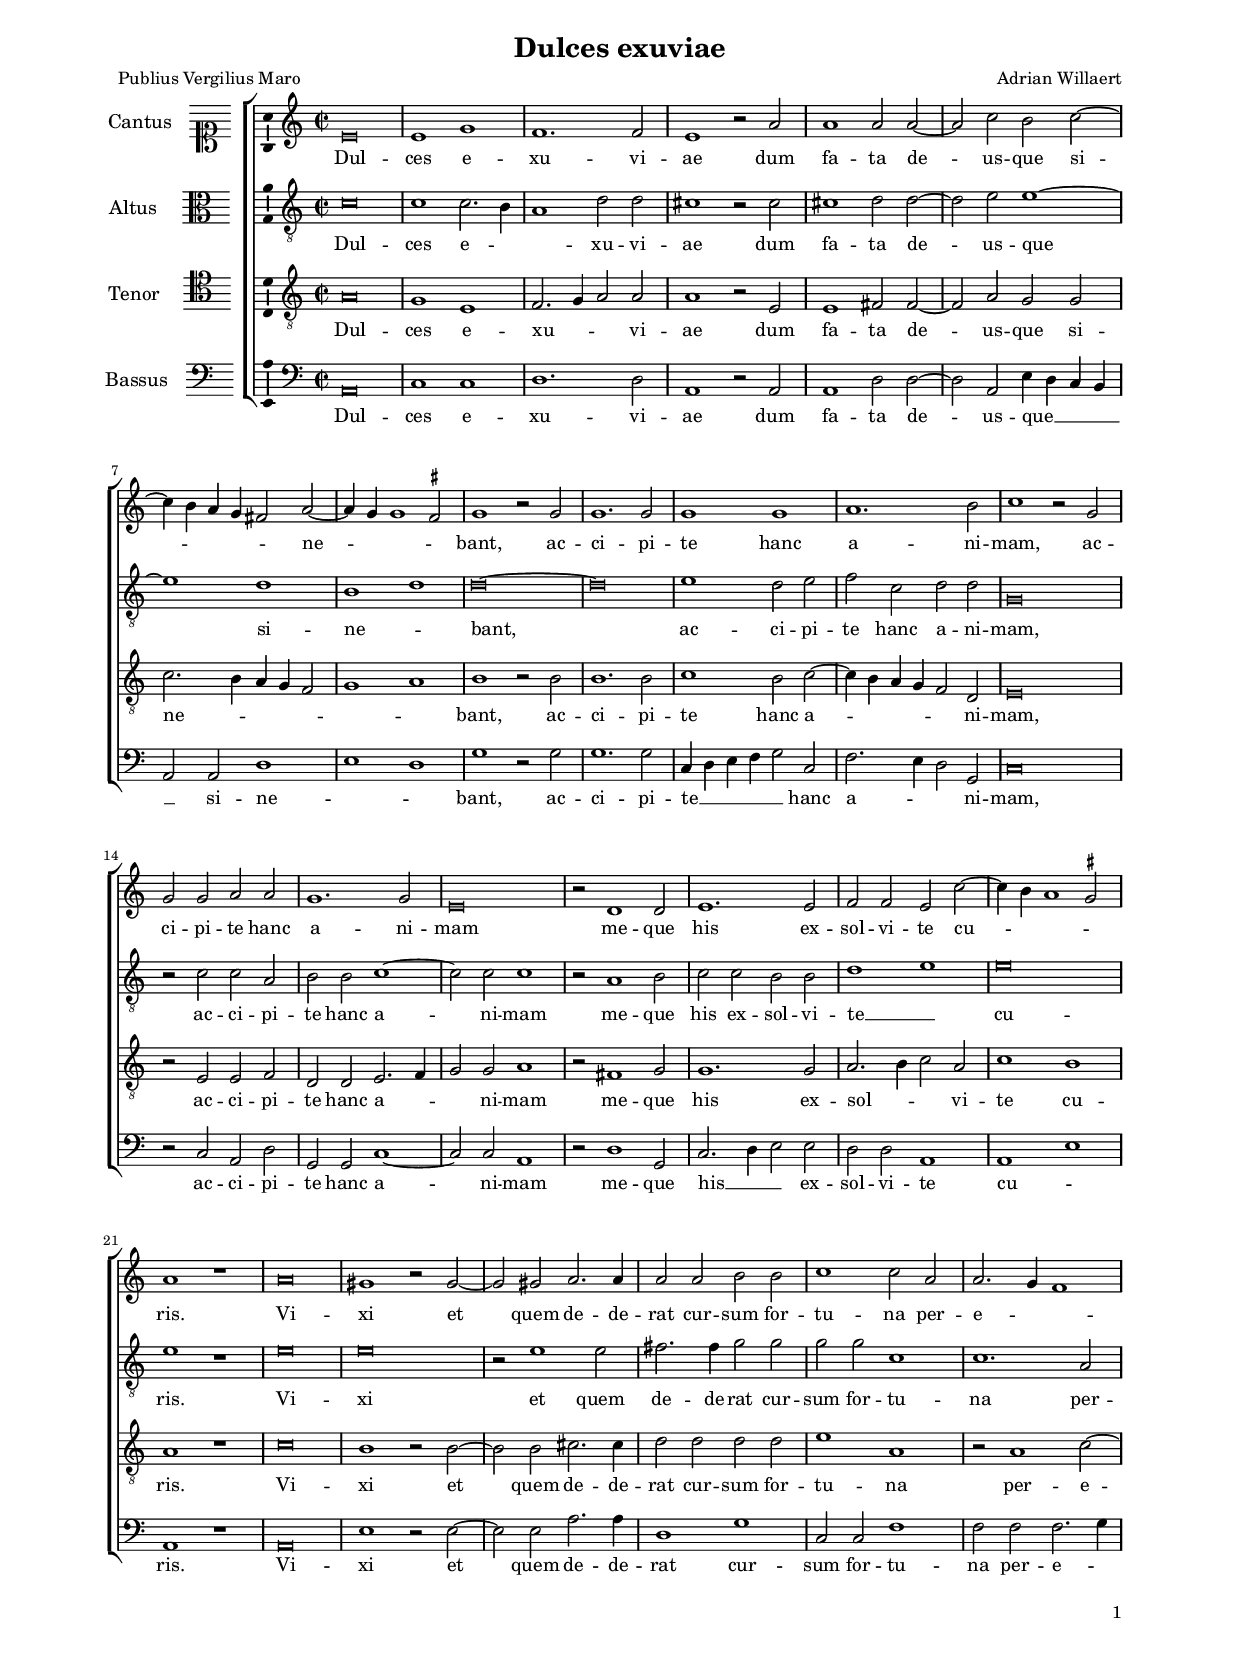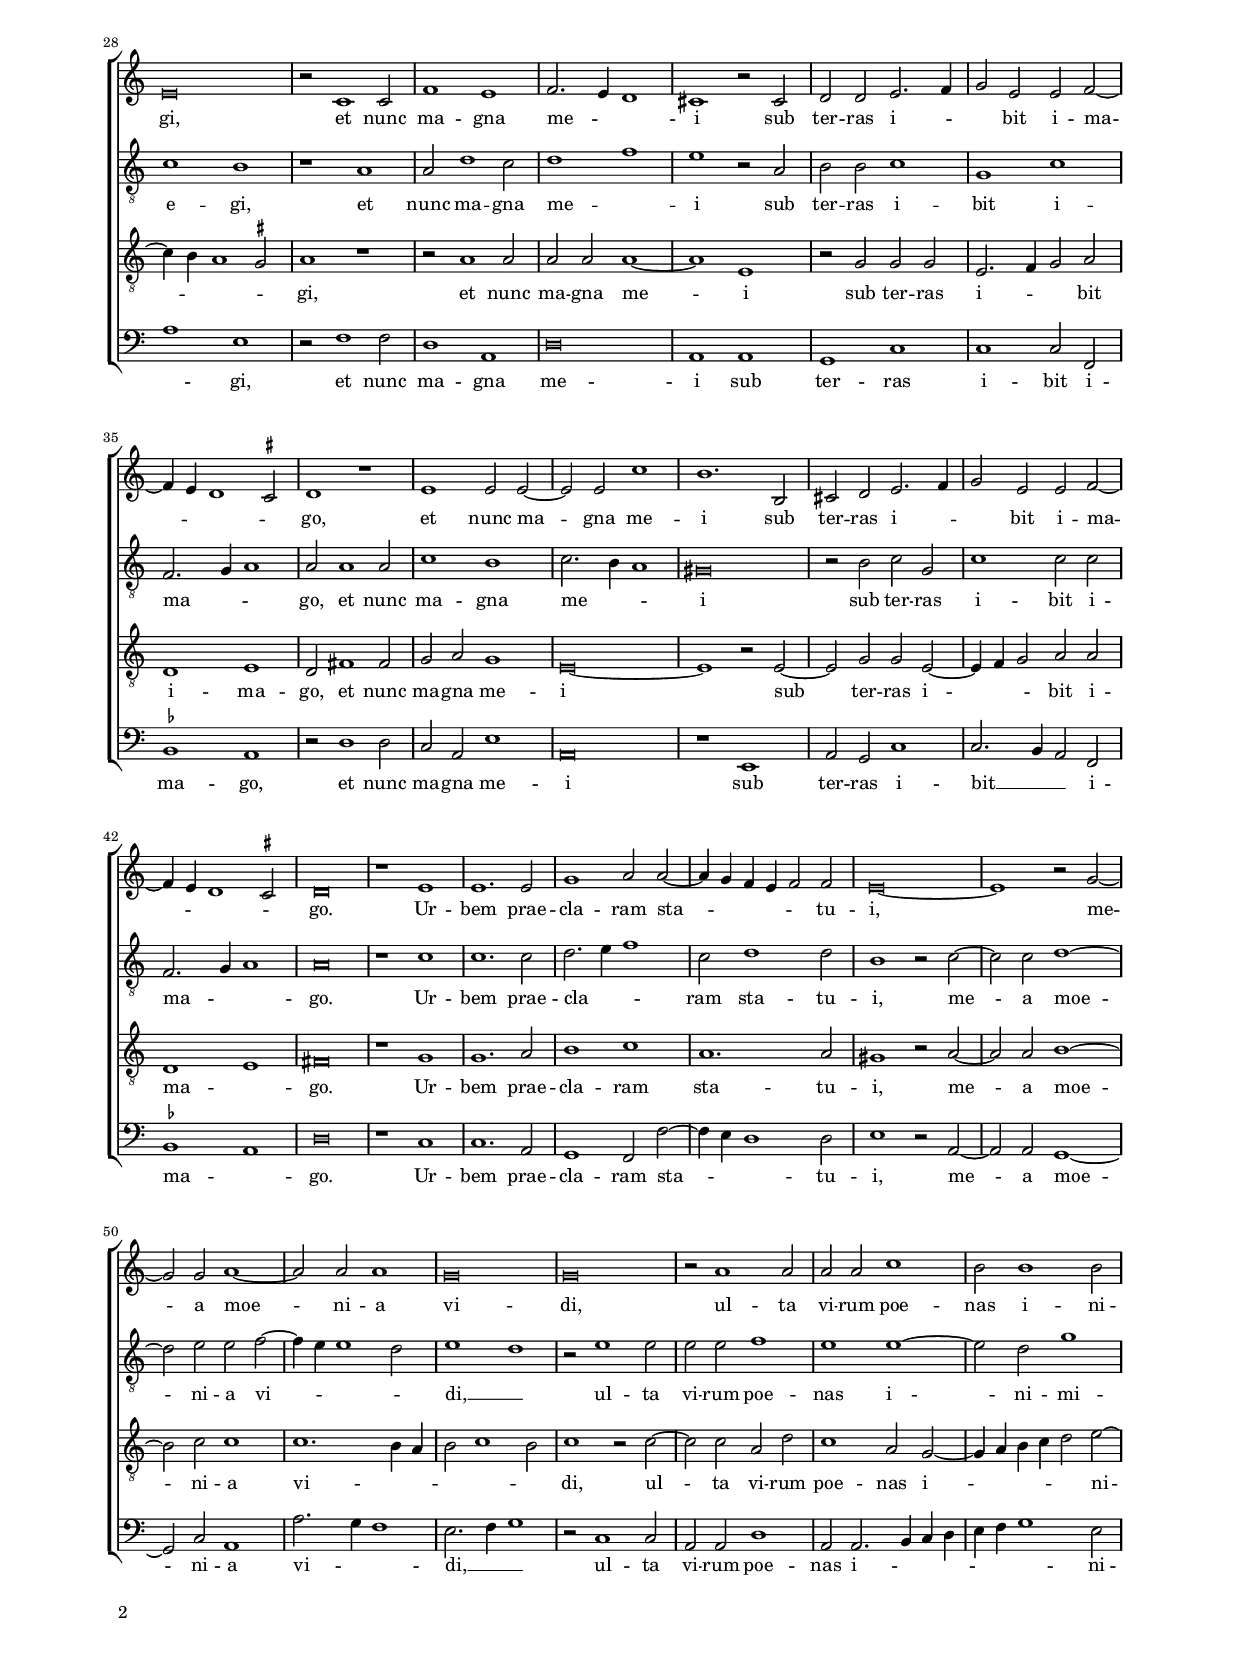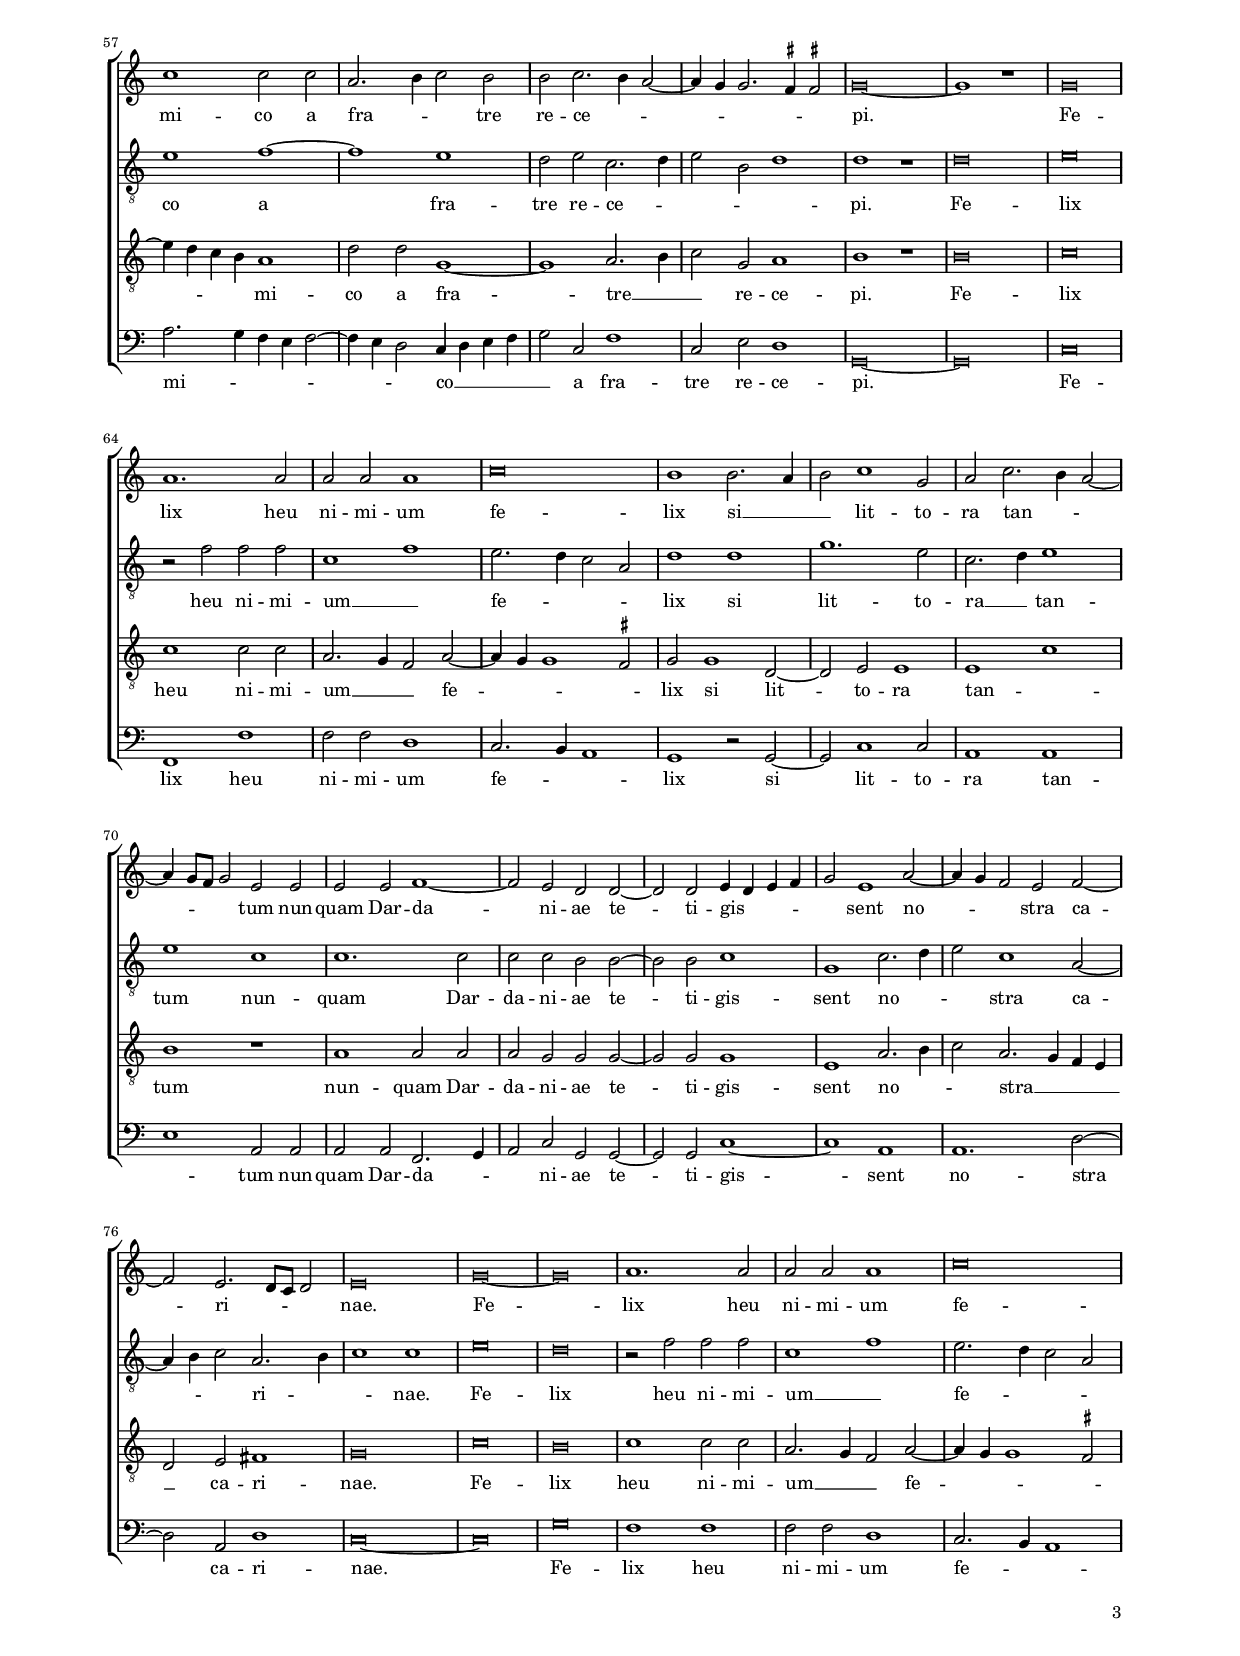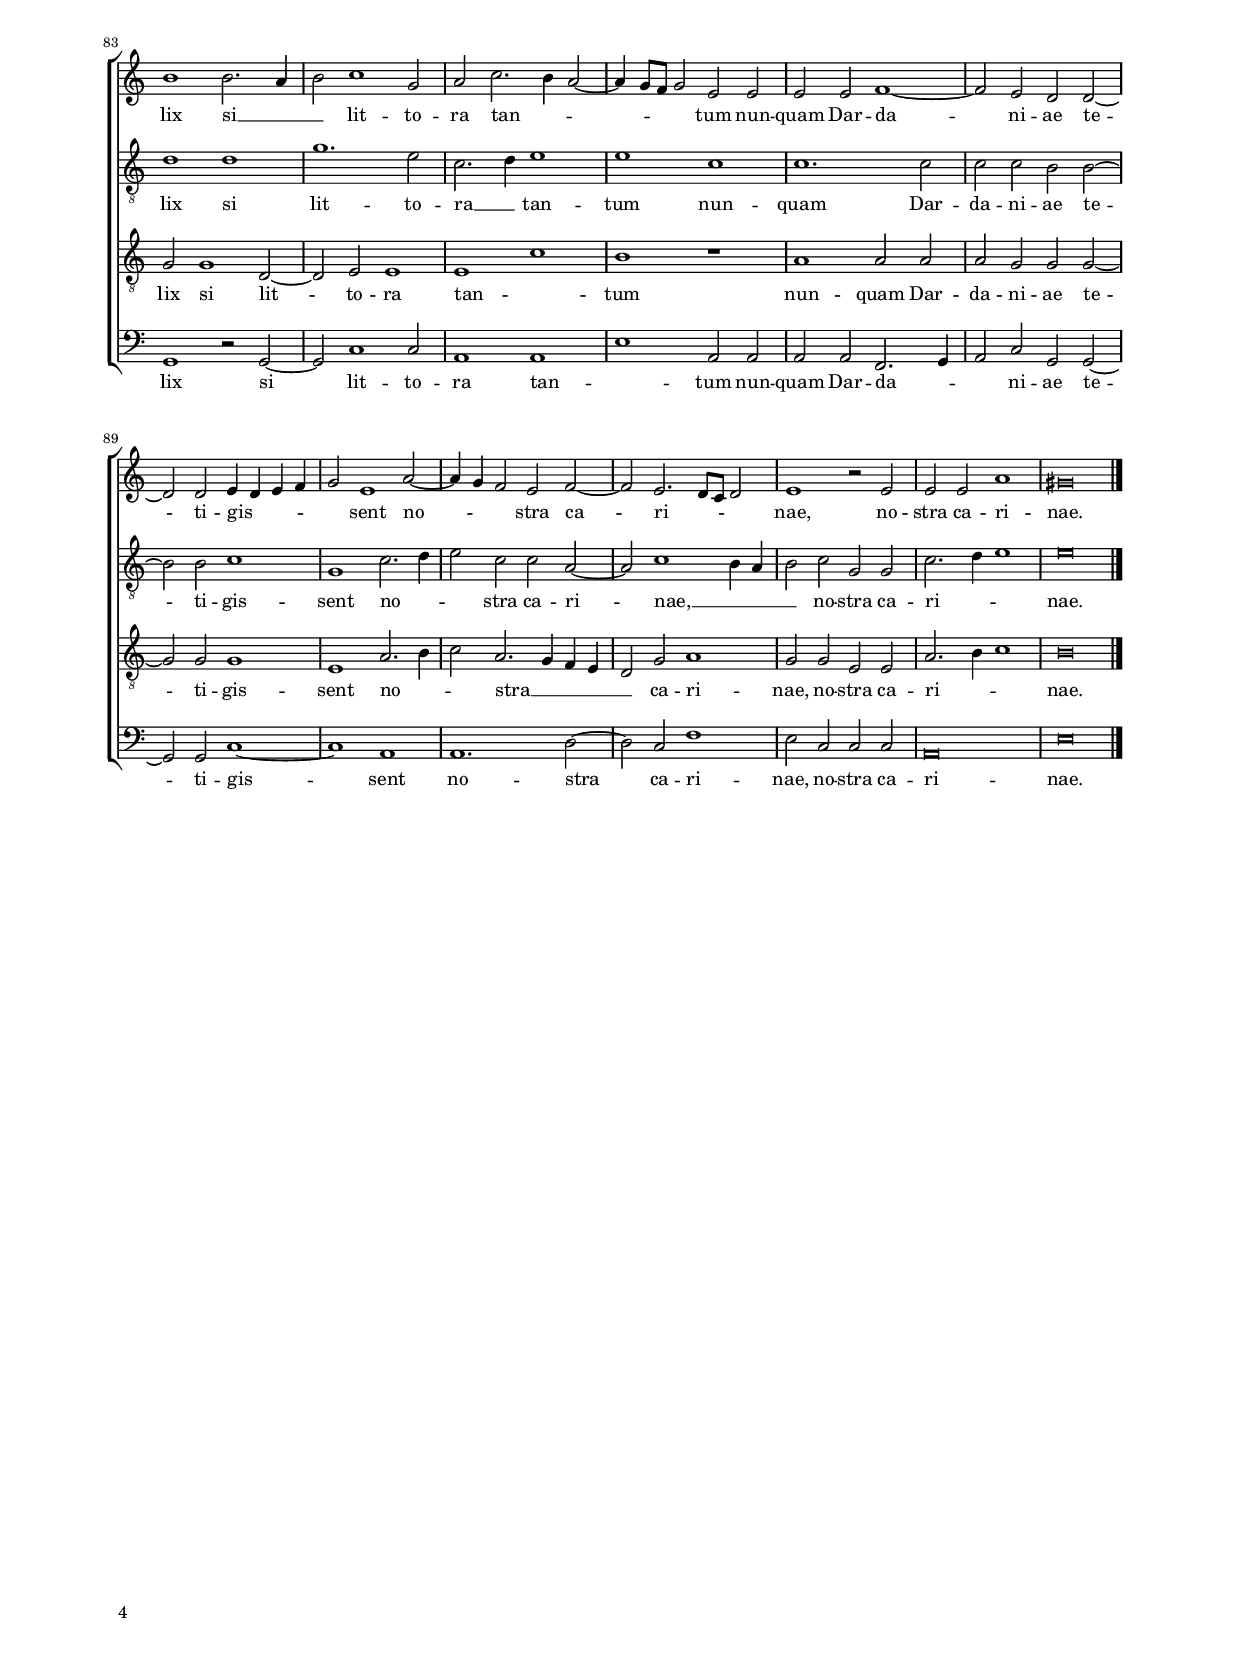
\header
{
  title="Dulces exuviae"
  composer="Adrian Willaert"
  poet="Publius Vergilius Maro"
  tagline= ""
}

\version "2.24.1"
\language deutsch
#(set-global-staff-size 15)
% #(set-default-paper-size "letter")
#(ly:set-option 'point-and-click #f)

	
global = {
    % \set Staff.autoBeaming = ##f        
	\key c \major
	\time 2/2 \set Score.measureLength = #(ly:make-moment 2/1)
	\set Score.tempoHideNote = ##t
	\tempo 2 = 90
	\skip 1*2*95 \bar "|."
	}

	ficta = { \once \set suggestAccidentals = ##t }
	
	forget = #(define-music-function (music) (ly:music?) #{
		\accidentalStyle forget
		$music
		\accidentalStyle default
		#})
	

\paper
	{
	top-margin = 1.7 \cm
	bottom-margin = 1.1 \cm
	left-margin = 2 \cm
	right-margin = 2 \cm
	ragged-bottom = ##f
	ragged-last-bottom = ##t
	print-page-number = ##f
	system-system-spacing = #'((basic-distance . 17) (minimum-distance . 13) (padding . 5) (strechability . 150))
	oddFooterMarkup=\markup   \fill-line { "" \fromproperty #'page:page-number-string }
	evenFooterMarkup=\markup  \fill-line { \fromproperty #'page:page-number-string "" }
	last-bottom-spacing = #'((basic-distance . 11) (minimum-distance . 7) (padding . 4))
%	systems-per-page = 3
%   page-count = 3        
%	min-systems-per-page = 3
	}


incipitcantus = \markup { \score {
	{
	\set Staff.instrumentName = \markup { \fontsize #1 "Cantus" }
	\key c \major
	\clef soprano
	s4 \bar ""
	}
	\layout  {
	raggedright = ##t
	indent = 1.6 \cm
	line-width = 2.4\cm
	\context { \Staff \remove Time_signature_engraver }
	\override Staff.Clef.Y-extent = #'(0 . 0)
	}} \hspace #1 }
	
      
incipitaltus = \markup { \score {
	{
	\set Staff.instrumentName = \markup { \fontsize #1 "Altus" }
	\key c \major
	\clef alto
	s4 \bar ""
	}
	\layout  {
	raggedright = ##t
	indent = 1.6 \cm
	line-width = 2.4\cm
	\context { \Staff \remove Time_signature_engraver }
	\override Staff.Clef.Y-extent = #'(0 . 0)
	}} \hspace #1 }


incipittenor = \markup { \score {
	{
	\set Staff.instrumentName = \markup { \fontsize #1 "Tenor" }
	\key c \major
	\clef tenor
	s4 \bar ""
	}
	\layout  {
	raggedright = ##t
	indent = 1.6 \cm
	line-width = 2.4\cm
	\context { \Staff \remove Time_signature_engraver }
	\override Staff.Clef.Y-extent = #'(0 . 0)
	}} \hspace #1 }


incipitbassus = \markup { \score {
	{
	\set Staff.instrumentName = \markup { \fontsize #1 "Bassus" }
	\key c \major
	\clef bass
	s4 \bar ""
	}
	\layout  {
	raggedright = ##t
	indent = 1.6 \cm
	line-width = 2.4\cm
	\context { \Staff \remove Time_signature_engraver }
	\override Staff.Clef.Y-extent = #'(0 . 0)
	}} \hspace #1 }


cantus =  \relative c''
	{
	e,\breve
	e1 g
	f1. f2
	e1 r2 a
%5
	a1 a2 a~ |
	a2 c h c~
	c4 h a g fis2 a~
	a4 g g1 \ficta fis2
	g1 r2 g
%10
	g1. g2 |
	g1 g
	a1. h2
	c1 r2 g
	g2 g a a
%15
	g1. g2 |
	e\breve
	r2 d1 d2
	e1. e2
	f2 f e c'~
%20
	c4 h a1 \ficta gis2 |
	a1 r
	a\breve
	gis1 r2 gis~
	gis2 gis a2. a4
%25
	a2 a h h |
	c1 c2 a
	a2. g4 f1
	e\breve
	r2 c1 c2
%30
	f1 e |
	f2. e4 d1
	cis1 r2 cis
	d2 d e2. f4
	g2 e e f~
%35
	f4 e d1 \ficta cis2 |
	d1 r
	e1 e2 e~
	e2 e c'1
	h1. h,2
%40
	cis2 d e2. f4 |
	g2 e e f~
	f4 e d1 \ficta cis2
	d\breve
	r1 e
%45
	e1. e2 |
	g1 a2 a~
	a4 g f e f2 f
	e\breve~
	e1 r2 g~
%50
	g2 g a1~ |
	a2 a a1
	g\breve
	g\breve
	r2 a1 a2
%55
	a2 a c1 |
	h2 h1 h2
	c1 c2 c
	a2. h4 c2 h
	h2 c2. h4 a2~
%60
	a4 g g2. \ficta fis4 \ficta fis!2 |
	g\breve~
	g1 r
	g\breve
	a1. a2
%65
	a2 a a1 |
	c\breve
	h1 h2. a4
	h2 c1 g2
	a2 c2. h4 a2~
%70
	a4 g8 f g2 e2 e |
	e2 e f1~
	f2 e d d~
	d2 d e4 d e f
	g2 e1 a2~
%75
	a4 g f2 e f~ |
	f2 e2. d8 c d2
	e\breve
	g\breve~
	g\breve
%80
	a1. a2 |
	a2 a a1
	c\breve
	h1 h2. a4
	h2 c1 g2
%85
	a2 c2. h4 a2~ |
	a4 g8 f g2 e e
	e2 e f1~
	f2 e d d~
	d2 d e4 d e f
%90
	g2 e1 a2~ |
	a4 g f2 e f~
	f2 e2. d8 c d2
	e1 r2 e
	e2 e a1
%95
	gis\breve |
	}


altus =  \relative c'
	{
	c\breve
	c1 c2. h4
	a1 d2 d
	cis1 r2 cis
%5
	cis1 d2 d~ |
	d2 e e1~
	e1 d
	h1 d
	d\breve~
%10
	d\breve |
	e1 d2 e
	f2 c d d
	g,\breve
	r2 c c a
%15
	h2 h c1~ |
	c2 c c1
	r2 a1 h2
	c2 c h h
	d1 e
%20
	e\breve |
	e1 r
	e\breve
	e\breve
	r2 e1 e2
%25
	fis2. fis4 g2 g |
	g2 g c,1
	c1. a2
	c1 h
	r1 a
%30
	a2 d1 c2 |
	d1 f
	e1 r2 a,
	h2 h c1
	g1 c
%35
	f,2. g4 a1 |
	a2 a1 a2
	c1 h
	c2. h4 a1
	gis\breve
%40
	r2 h c g |
	c1 c2 c
	f,2. g4 a1
	a\breve
	r1 c
%45
	c1. c2 |
	d2. e4 f1
	c2 d1 d2
	h1 r2 c~
	c2 c d1~
%50
	d2 e e f~ |
	f4 e e1 d2
	e1 d
	r2 e1 e2
	e2 e f1
%55
	e1 e~ |
	e2 d g1
	e1 f~
	f1 e
	d2 e c2. d4
%60
	e2 h d1 |
	d1 r
	d\breve
	e\breve
	r2 f f f
%65
	c1 f |
	e2. d4 c2 a
	d1 d
	g1. e2
	c2. d4 e1
%70
	e1 c |
	c1. c2
	c2 c h h~
	h2 h c1
	g1 c2. d4
%75
	e2 c1 a2~ |
	a4 h c2 a2. h4
	c1 c
	e\breve
	d\breve
%80
	r2 f f f |
	c1 f
	e2. d4 c2 a
	d1 d
	g1. e2
%85
	c2. d4 e1 |
	e1 c
	c1. c2
	c2 c h h~
	h2 h c1
%90
	g1 c2. d4 |
	e2 c c a~
	a2 c1 h4 a
	h2 c g g
	c2. d4 e1
%95
	e\breve |
	}


tenor =  \relative c'
	{
	a\breve
	g1 e
	f2. g4 a2 a
	a1 r2 e
%5
	e1 fis2 fis~ |
	fis2 a g g
	c2. h4 a g f2
	g1 a
	h1 r2 h
%10
	h1. h2 |
	c1 h2 c~
	c4 h a g f2 d
	e\breve
	r2 e e f
%15
	d2 d e2. f4 |
	g2 g a1
	r2 fis1 g2
	g1. g2
	a2. h4 c2 a
%20
	c1 h |
	a1 r
	c\breve
	h1 r2 h~
	h2 h cis2. cis4
%25
	d2 d d d |
	e1 a,
	r2 a1 c2~
	c4 h a1 \ficta gis2
	a1 r
%30
	r2 a1 a2 |
	a2 a a1~
	a1 e
	r2 g g g
	e2. f4 g2 a
%35
	d,1 e |
	d2 fis1 fis2
	g2 a g1
	e\breve~
	e1 r2 e~
%40
	e2 g2 g e~ |
	e4 f4 g2 a2 a
	d,1 e
	fis\breve
	r1 g
%45
	g1. a2 |
	h1 c
	a1. a2
	gis1 r2 a~
	a2 a2 h1~
%50
	h2 c2 c1 |
	c1. h4 a
	h2 c1 h2
	c1 r2 c~
	c2 c2 a2 d
%55
	c1 a2 g~ |
	g4 a4 h c d2 e~
	e4 d4 c h a1
	d2 d g,1~
	g1 a2. h4
%60
	c2 g a1 |
	h1 r
	h\breve
	c\breve
	c1 c2 c
%65
	a2. g4 f2 a~ |
	a4 g4 g1 \ficta fis2
	g2 g1 d2~
	d2 e2 e1
	e1 c'1
%70
	h1 r |
	a1 a2 a
	a2 g g g~
	g2 g2 g1
	e1 a2. h4
%75
	c2 a2. g4 f e |
	d2 e fis1
	g\breve
	c\breve
	h\breve 
%80
	c1 c2 c |
	a2. g4 f2 a~
	a4 g g1 \ficta fis2
	g2 g1 d2~
	d2 e e1
%85
	e1 c' |
	h1 r
	a1 a2 a
	a2 g g g~
	g2 g g1
%90
	e1 a2. h4 |
	c2 a2. g4 f e
	d2 g a1
	g2 g e e
	a2. h4 c1
%95
	h\breve |
	}


bassus  =  \relative c
	{
	a\breve
	c1 c
	d1. d2
	a1 r2 a
%5
	a1 d2 d~ |
	d2 a e'4 d c h
	a2 a d1
	e1 d
	g1 r2 g
%10
	g1. g2 |
	c,4 d e f g2 c,
	f2. e4 d2 g,
	c\breve
	r2 c a d
%15
	g,2 g c1~ |
	c2 c a1
	r2 d1 g,2
	c2. d4 e2 e
	d2 d a1
%20
	a1 e' |
	a,1 r
	a\breve
	e'1 r2 e~
	e2 e a2. a4
%25
	d,1 g |
	c,2 c f1
	f2 f f2. g4
	a1 e
	r2 f1 f2
%30
	d1 a |
	d\breve
	a1 a
	g1 c
	c1 c2 f,
%35
	\ficta b1 a |
	r2 d1 d2
	c2 a e'1
	a,\breve
	r1 e
%40
	a2 g c1 |
	c2. h4 a2 f
	\ficta b1 a
	d\breve
	r1 c
%45
	c1. a2 |
	g1 f2 f'~
	f4 e d1 d2
	e1 r2 a,~
	a2 a g1~
%50
	g2 c a1 |
	a'2. g4 f1
	e2. f4 g1
	r2 c,1 c2
	a2 a d1
%55
	a2 a2. h4 c d |
	e4 f g1 e2
	a2. g4 f e f2~
	f4 e d2 c4 d e f
	g2 c, f1
%60
	c2 e d1 |
	g,\breve~
	g\breve
	c\breve
	f,1 f'
%65
	f2 f d1 |
	c2. h4 a1
	g1 r2 g~
	g2 c1 c2
	a1 a
%70
	e'1 a,2 a |
	a2 a f2. g4
	a2 c g g~
	g2 g c1~
	c1 a
%75
	a1. d2~ |
	d2 a d1
	c\breve~
	c\breve
	g'\breve
%80
	f1 f |
	f2 f d1
	c2. h4 a1
	g1 r2 g~
	g2 c1 c2
%85
	a1 a |
	e'1 a,2 a
	a2 a f2. g4
	a2 c g g~
	g2 g c1~
%90
	c1 a |
	a1. d2~
	d2 c f1
	e2 c c c
	a\breve
%95
	e'\breve |
	}


lyricscantus = \lyricmode {
    Dul -- ces e -- xu -- vi -- ae dum fa -- ta de -- us -- que si -- _ _ _ _ ne -- _ _ _ bant,
    ac -- ci -- pi -- te hanc a -- ni -- mam,
    ac -- ci -- pi -- te hanc a -- ni -- mam me -- que his ex -- sol -- vi -- te cu -- _ _ _ ris.
    Vi -- xi et quem de -- de -- rat cur -- sum for -- tu -- na per -- e -- _ _ gi,
    et nunc ma -- gna me -- _ _ i sub ter -- ras i -- _ _ bit i -- ma -- _ _ _ go,
    et nunc ma -- gna me -- i sub ter -- ras i -- _ _ bit i -- ma -- _ _ _ go.
    Ur -- bem prae -- cla -- ram sta -- _ _ _ _ tu -- i, me -- a moe -- ni -- a vi -- di,
    ul -- ta vi -- rum poe -- nas i -- ni -- mi -- co a fra -- _ _ tre re -- ce -- _ _ _ _ _ _ pi.
    Fe -- lix heu ni -- mi -- um fe -- lix si __ _ _ lit -- to -- ra tan -- _ _ _ _ _ tum
    nun -- quam Dar -- da -- ni -- ae te -- ti -- gis -- _ _ _ _ sent no -- _ _ stra ca -- ri -- _ _ _ nae.
    Fe -- lix heu ni -- mi -- um fe -- lix si __ _ _ lit -- to -- ra tan -- _ _ _ _ _ tum
    nun -- quam Dar -- da -- ni -- ae te -- ti -- gis -- _ _ _ _ sent no -- _ _ stra ca -- ri -- _ _ _ nae,
    no -- stra ca -- ri -- nae.
	}


lyricsaltus = \lyricmode {
    Dul -- ces e -- _ _ xu -- vi -- ae dum fa -- ta de -- us -- que si -- ne -- _ bant,
    ac -- ci -- pi -- te hanc a -- ni -- mam,
    ac -- ci -- pi -- te hanc a -- ni -- mam me -- que his ex -- sol -- vi -- te __ _ cu -- ris.
    Vi -- xi et quem de -- de -- rat cur -- sum for -- tu -- na per -- e -- gi,
    et nunc ma -- gna me -- _ i sub ter -- ras i -- bit i -- ma -- _ _ go,
    et nunc ma -- gna me -- _ _ i sub ter -- ras i -- bit i -- ma -- _ _ go.
    Ur -- bem prae -- cla -- _ _ ram sta -- tu -- i, me -- a moe -- ni -- a vi -- _ _ _ di, __ _
    ul -- ta vi -- rum poe -- nas i -- ni -- mi -- co a fra -- tre re -- ce -- _ _ _ _ pi.
    Fe -- lix heu ni -- mi -- um __ _ fe -- _ _ _ lix si lit -- to -- ra __ _ tan -- tum
    nun -- quam Dar -- da -- ni -- ae te -- ti -- gis -- sent no -- _ _ stra ca -- _ _ ri -- _ _ nae.
    Fe -- lix heu ni -- mi -- um __ _ fe -- _ _ _ lix si lit -- to -- ra __ _ tan -- tum
    nun -- quam Dar -- da -- ni -- ae te -- ti -- gis -- sent no -- _ _ stra ca -- ri -- nae, __ _ _ _
    no -- stra ca -- ri -- _ _ nae.
	}


lyricstenor = \lyricmode {
    Dul -- ces e -- xu -- _ _ vi -- ae dum fa -- ta de -- us -- que si -- ne -- _ _ _ _ _ _ bant,
    ac -- ci -- pi -- te hanc a -- _ _ _ _ ni -- mam,
    ac -- ci -- pi -- te hanc a -- _ _ ni -- mam me -- que his ex -- sol -- _ _ vi -- te cu -- ris.
    Vi -- xi et quem de -- de -- rat cur -- sum for -- tu -- na per -- e -- _ _ _ gi,
    et nunc ma -- gna me -- i sub ter -- ras i -- _ _ bit i -- ma -- go,
    et nunc ma -- gna me -- i sub ter -- ras i -- _ _ bit i -- ma -- _ go.
    Ur -- bem prae -- cla -- ram sta -- tu -- i, me -- a moe -- ni -- a vi -- _ _ _ _ _ di,
    ul -- ta vi -- rum poe -- nas i -- _ _ _ _ ni -- _ _ _ mi -- co a fra -- tre __ _ _ re -- ce -- pi.
    Fe -- lix heu ni -- mi -- um __ _ _ fe -- _ _ _ lix si lit -- to -- ra tan -- _ tum
    nun -- quam Dar -- da -- ni -- ae te -- ti -- gis -- sent no -- _ _ stra __ _ _ _ _ ca -- ri -- nae.
    Fe -- lix heu ni -- mi -- um __ _ _ fe -- _ _ _ lix si lit -- to -- ra tan -- _ tum
    nun -- quam Dar -- da -- ni -- ae te -- ti -- gis -- sent no -- _ _ stra __ _ _ _ _ ca -- ri -- nae,
    no -- stra ca -- ri -- _ _ nae.
	}


lyricsbassus = \lyricmode {
    Dul -- ces e -- xu -- vi -- ae dum fa -- ta de -- us -- que __ _ _ _ _ si -- ne -- _ _ bant,
    ac -- ci -- pi -- te __ _ _ _ _ hanc a -- _ _ ni -- mam,
    ac -- ci -- pi -- te hanc a -- ni -- mam me -- que his __ _ _ ex -- sol -- vi -- te cu -- _ ris.
    Vi -- xi et quem de -- de -- rat cur -- sum for -- tu -- na per -- e -- _ _ gi,
    et nunc ma -- gna me -- i sub ter -- ras i -- bit i -- ma -- go,
    et nunc ma -- gna me -- i sub ter -- ras i -- bit __ _ _ i -- ma -- _ go.
    Ur -- bem prae -- cla -- ram sta -- _ _ tu -- i, me -- a moe -- ni -- a vi -- _ _ di, __ _ _
    ul -- ta vi -- rum poe -- nas i -- _ _ _ _ _ _ ni -- mi -- _ _ _ _ _ _ co __ _ _ _ _ a fra -- tre re -- ce -- pi.
    Fe -- lix heu ni -- mi -- um fe -- _ _ lix si lit -- to -- ra tan -- _ tum
    nun -- quam Dar -- da -- _ _ ni -- ae te -- ti -- gis -- sent no -- stra ca -- ri -- nae.
    Fe -- lix heu ni -- mi -- um fe -- _ _ lix si lit -- to -- ra tan -- _ tum
    nun -- quam Dar -- da -- _ _ ni -- ae te -- ti -- gis -- sent no -- stra ca -- ri -- nae,
    no -- stra ca -- ri -- nae.
	}


\score
{  
	\transpose c c {
	\new ChoirStaff \with { \override StaffGrouper.staff-staff-spacing.basic-distance = #12 }
	<<

	\new Staff << \global
	\new Voice="v1" {
		\set Staff.instrumentName=\incipitcantus
        %       \set Staff.instrumentName="S"
		\set Staff.midiInstrument = "reed organ"
		\clef violin
		\cantus }
	\new Lyrics \lyricsto "v1" {\lyricscantus }
	>>


	\new Staff << \global
	\new Voice="v2" {
		\set Staff.instrumentName=\incipitaltus
        %       \set Staff.instrumentName="A"
		\set Staff.midiInstrument = "reed organ"
		\clef "G_8" % violin 
		\altus}
	\new Lyrics \lyricsto "v2" {\lyricsaltus }
	>>


	\new Staff << \global
	\new Voice="v3" {
		\set Staff.instrumentName=\incipittenor
        %       \set Staff.instrumentName="T"
		\set Staff.midiInstrument = "reed organ"
		\clef "G_8"
		\tenor }
	\new Lyrics \lyricsto "v3" {\lyricstenor }
	>>


	\new Staff << \global
	\new Voice="v4" {
		\set Staff.instrumentName=\incipitbassus
        %       \set Staff.instrumentName="B"
		\set Staff.midiInstrument = "reed organ"
		\clef bass
		\bassus }
	\new Lyrics \lyricsto "v4" {\lyricsbassus}
	>>

	>>
	} % transpose

	\layout
	{
	indent = 2.3 \cm
%	\context { \Lyrics \override VerticalAxisGroup.nonstaff-relatedstaff-spacing.padding = #2 }
%	\context { \Lyrics \override LyricText.font-size = #1 }
	\context { \Staff \override TimeSignature.break-visibility = #end-of-line-invisible }
	\context { \Staff \consists Ambitus_engraver }
	\context { \Score \override BarNumber.padding = #2 }
	\context { \Voice \override NoteHead.style = #'baroque }
	}

\midi
	{
	}
	
}


% EOF
